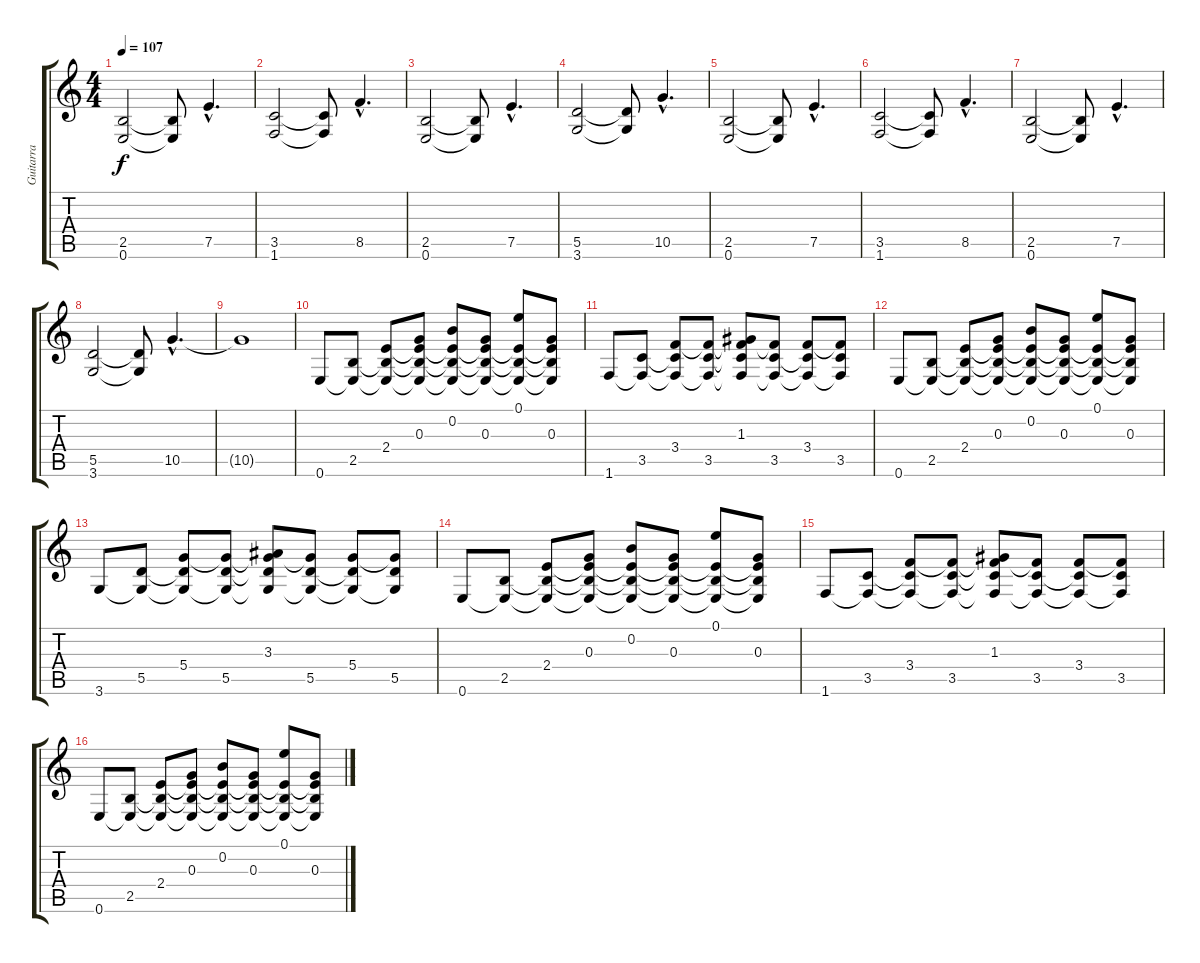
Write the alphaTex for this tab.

\track ("Guitarra" "Guitarra") {instrument distortionguitar}
\staff {score tabs}
\tuning (E4 B3 G3 D3 A2 E2) {hide}
\ts (4 4)
\tempo 107
\clef g2
\ks c
(2.5 0.6).2{dy f} (2.5{t} 0.6{t}).8 7.5{hac}.4{d} |
(3.5 1.6).2 (3.5{t} 1.6{t}).8 8.5{hac}.4{d} |
(2.5 0.6).2 (2.5{t} 0.6{t}).8 7.5{hac}.4{d} |
(5.5 3.6).2 (5.5{t} 3.6{t}).8 10.5{hac}.4{d} |
(2.5 0.6).2 (2.5{t} 0.6{t}).8 7.5{hac}.4{d} |
(3.5 1.6).2 (3.5{t} 1.6{t}).8 8.5{hac}.4{d} |
(2.5 0.6).2 (2.5{t} 0.6{t}).8 7.5{hac}.4{d} |
(5.5 3.6).2 (5.5{t} 3.6{t}).8 10.5{hac}.4{d} |
10.5{t}.1 |
0.6.8 (2.5 0.6{t}).8 (2.4 2.5{t} 0.6{t}).8 (0.3 2.4{t} 2.5{t} 0.6{t}).8 (0.2 2.4{t} 2.5{t} 0.6{t}).8 (0.3 2.4{t} 2.5{t} 0.6{t}).8 (0.1 2.4{t} 2.5{t} 0.6{t}).8 (0.3 2.4{t} 2.5{t} 0.6{t}).8 |
1.6.8 (3.5 1.6{t}).8 (3.4 3.5{t} 1.6{t}).8 (3.4{t} 3.5 1.6{t}).8 (1.3 3.4{t} 3.5{t} 1.6{t}).8 (3.4{t} 3.5 1.6{t}).8 (3.4 3.5{t} 1.6{t}).8 (3.4{t} 3.5 1.6{t}).8 |
0.6.8 (2.5 0.6{t}).8 (2.4 2.5{t} 0.6{t}).8 (0.3 2.4{t} 2.5{t} 0.6{t}).8 (0.2 2.4{t} 2.5{t} 0.6{t}).8 (0.3 2.4{t} 2.5{t} 0.6{t}).8 (0.1 2.4{t} 2.5{t} 0.6{t}).8 (0.3 2.4{t} 2.5{t} 0.6{t}).8 |
3.6.8 (5.5 3.6{t}).8 (5.4 5.5{t} 3.6{t}).8 (5.4{t} 5.5 3.6{t}).8 (3.3 5.4{t} 5.5{t} 3.6{t}).8 (5.4{t} 5.5 3.6{t}).8 (5.4 5.5{t} 3.6{t}).8 (5.4{t} 5.5 3.6{t}).8 |
0.6.8 (2.5 0.6{t}).8 (2.4 2.5{t} 0.6{t}).8 (0.3 2.4{t} 2.5{t} 0.6{t}).8 (0.2 2.4{t} 2.5{t} 0.6{t}).8 (0.3 2.4{t} 2.5{t} 0.6{t}).8 (0.1 2.4{t} 2.5{t} 0.6{t}).8 (0.3 2.4{t} 2.5{t} 0.6{t}).8 |
1.6.8 (3.5 1.6{t}).8 (3.4 3.5{t} 1.6{t}).8 (3.4{t} 3.5 1.6{t}).8 (1.3 3.4{t} 3.5{t} 1.6{t}).8 (3.4{t} 3.5 1.6{t}).8 (3.4 3.5{t} 1.6{t}).8 (3.4{t} 3.5 1.6{t}).8 |
0.6.8 (2.5 0.6{t}).8 (2.4 2.5{t} 0.6{t}).8 (0.3 2.4{t} 2.5{t} 0.6{t}).8 (0.2 2.4{t} 2.5{t} 0.6{t}).8 (0.3 2.4{t} 2.5{t} 0.6{t}).8 (0.1 2.4{t} 2.5{t} 0.6{t}).8 (0.3 2.4{t} 2.5{t} 0.6{t}).8
